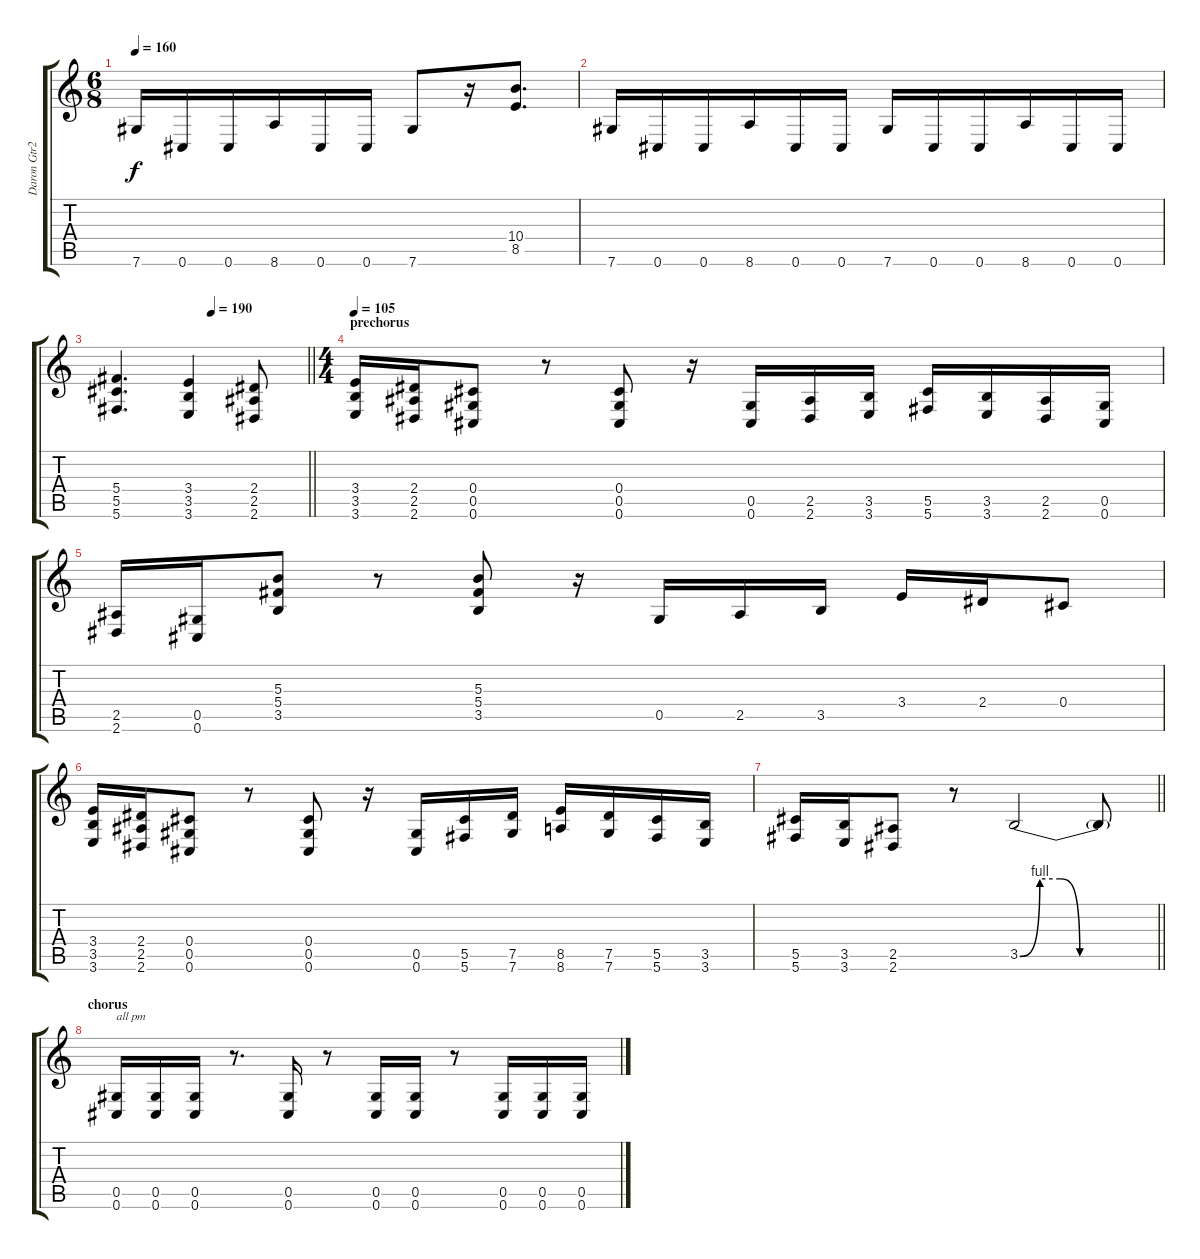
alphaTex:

\track ("Daron Gtr2" "Daron Gtr2") {instrument distortionguitar}
\staff {score tabs}
\tuning (Eb4 Bb3 Gb3 Db3 Ab2 Db2) {hide}
\ts (6 8)
\tempo 160
\clef g2
\ks c
7.6.16{dy f} 0.6.16 0.6.16 8.6.16 0.6.16 0.6.16 7.6.8 r.16 (10.4 8.5).8{d} |
7.6.16 0.6.16 0.6.16 8.6.16 0.6.16 0.6.16 7.6.16 0.6.16 0.6.16 8.6.16 0.6.16 0.6.16 |
\tempo (190 0.5)
\barLineRight lightlight
(5.4 5.5 5.6).4{d} (3.4 3.5 3.6).4 (2.4 2.5 2.6).8 |
\ts (4 4)
\section ("" "prechorus")
\tempo 105
(3.4 3.5 3.6).16 (2.4 2.5 2.6).16 (0.4 0.5 0.6).8 r.8 (0.4 0.5 0.6).8 r.16 (0.5 0.6).16 (2.5 2.6).16 (3.5 3.6).16 (5.5 5.6).16 (3.5 3.6).16 (2.5 2.6).16 (0.5 0.6).16 |
(2.5 2.6).16 (0.5 0.6).16 (5.3 5.4 3.5).8 r.8 (5.3 5.4 3.5).8 r.16 0.5.16 2.5.16 3.5.16 3.4.16 2.4.16 0.4.8 |
(3.4 3.5 3.6).16 (2.4 2.5 2.6).16 (0.4 0.5 0.6).8 r.8 (0.4 0.5 0.6).8 r.16 (0.5 0.6).16 (5.5 5.6).16 (7.5 7.6).16 (8.5 8.6).16 (7.5 7.6).16 (5.5 5.6).16 (3.5 3.6).16 |
\barLineRight lightlight
(5.5 5.6).16 (3.5 3.6).16 (2.5 2.6).8 r.8 3.5{be (custom 0 0 15 4 30 4 45 0 60 0)}.2 3.5{be (hold 0 0 60 0) t}.8 |
\section ("" "chorus")
(0.5 0.6).16{txt "all pm"} (0.5 0.6).16 (0.5 0.6).16 r.8{d} (0.5 0.6).16 r.8 (0.5 0.6).16 (0.5 0.6).16 r.8 (0.5 0.6).16 (0.5 0.6).16 (0.5 0.6).16
